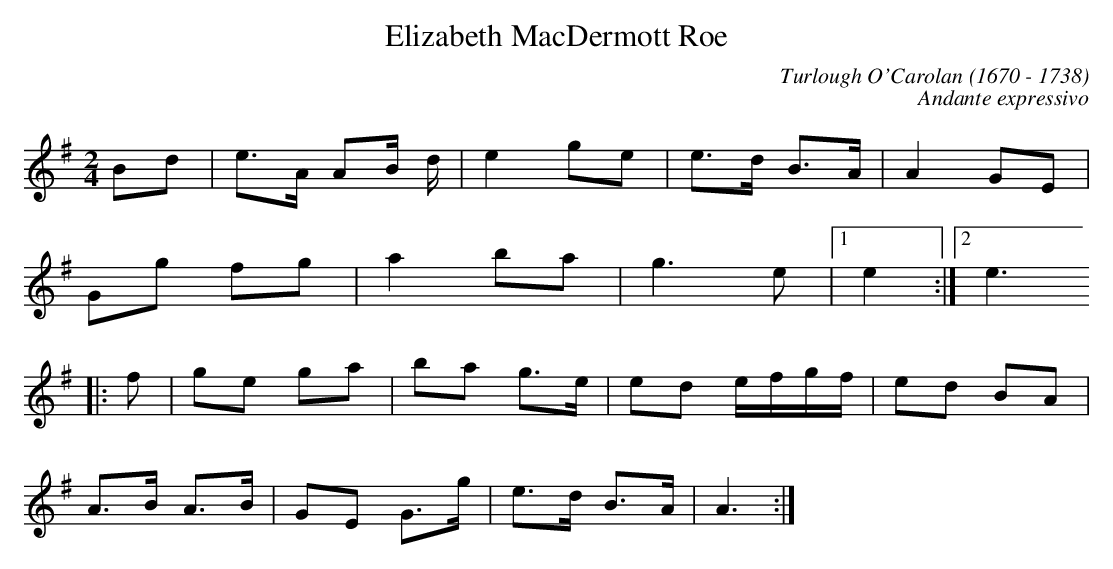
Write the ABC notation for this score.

X:1occ
T:Elizabeth MacDermott Roe
C:Turlough O'Carolan (1670 - 1738)
C:Andante expressivo
M:2/4
L:1/16
K:G
B2d2|e3A A2B d|e4g2e2|e3d B3A|A4G2E2|
G2g2 f2g2|a4b2a2|g6e2|[1e4:|[2e6
|:f2|g2e2 g2a2|b2a2 g3e|e2d2 efgf|e2d2 B2A2|
A3B A3B|G2E2 G3g|e3d B3A|A6:|
